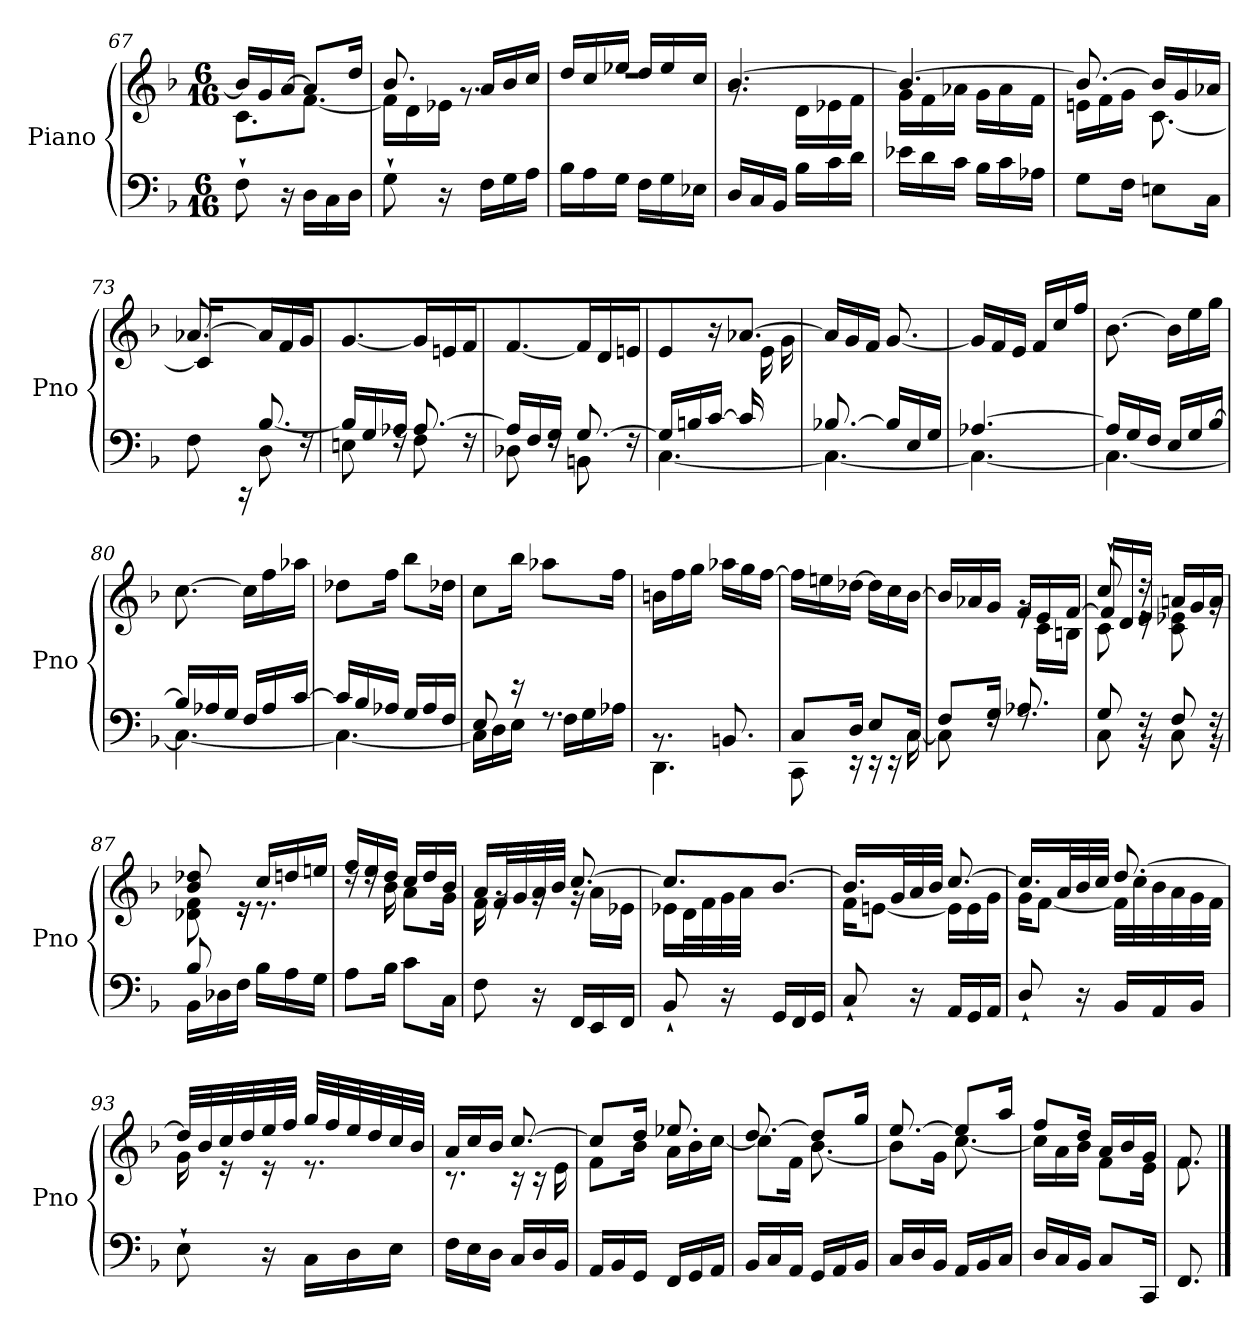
**kern	**kern
*part1	*part1
*staff2	*staff1
*I"Piano	*
*I'Pno	*
!!LO:LB:g=z
*clefF4	*clefG2
*k[b-]	*k[b-]
*M6/16	*M6/16
=67	=67
*	*^
8F`\	16b-/LL]	8.c\L
.	16g/	.
16r	[16a/JJ	.
16D\LL	8a/L]	[8.f\J
16C\	.	.
16D\JJ	16dd/Jk	.
=68	=68	=68
8G`\	8.b-/	16f\LL]
.	.	16d\
16r	.	16e-X\JJ
16F\LL	16a/LL	8.rg
16G\	16b-/	.
16A\JJ	16cc/JJ	.
=69	=69	=69
16B-\LL	16dd/LL	4.rdd
16A\	16cc/	.
16G\JJ	16ee-X/JJ	.
16F\LL	16dd/LL	.
16G\	16ee-/	.
16E-X\JJ	16cc/JJ	.
=70	=70	=70
16D/LL	[4.b-/	8.rg
16C/	.	.
16BB-/JJ	.	.
16B-\LL	.	16d\LL
16c\	.	16e-X\
16d\JJ	.	16f\JJ
=71	=71	=71
16e-X\LL	4.b-/_	16g\LL
16d\	.	16f\
16c\JJ	.	16a-X\JJ
16B-\LL	.	16g\LL
16c\	.	16a-\
16A-X\JJ	.	16f\JJ
=72	=72	=72
8G\L	8.b-/_	16en\LL
.	.	16f\
16F\Jk	.	16g\JJ
8En\L	16b-/LL]	[8.c\
.	16g/	.
16C\Jk	16a-X/JJ	.
!!LO:LB:g=z	!!
=73	=73	=73
*^	*	*
*	*^	*	*
16ryy	8F\	8.ryy	[8.a-X/	16c\LL]
16A-X/	.	.	.	4ryy
16B-/JJ	16rCC	.	.	.
8.ryy	[8.B-/	8D\	16a-/LL]	.
.	.	.	16f/	.
.	.	16rF	16g/JJ	16ryy
*	*v	*v	*	*
*	*	*v	*v
=74	=74	=74
16B-/LL]	8En\	[8.g/
16G/	.	.
16A-X/JJ	16rF	.
[8.A-/	8F\	16g/LL]
.	.	16en/
.	16rF	16f/JJ
=75	=75	=75
16A-/LL]	8D-X\	[8.f/
16F/	.	.
16G/JJ	16rF	.
[8.G/	8BBn\	16f/LL]
.	.	16d/
.	16rF	16en/JJ
=76	=76	=76
*	*	*^
16G/LL]	[4.C\	8e/	4ryy
16Bn/	.	.	.
[16c/JJ	.	16r	.
16c/LL]	.	[8.a-X/	.
8ryy	.	.	16e\
.	.	.	16g\JJ
*	*	*v	*v
=77	=77	=77
[8.B-X/	4.C\_	16a-/LL]
.	.	16g/
.	.	16f/JJ
16B-/LL]	.	[8.g/
16E/	.	.
16G/JJ	.	.
=78	=78	=78
[4.A-X/	4.C\_	16g/LL]
.	.	16f/
.	.	16e/JJ
.	.	16f/LL
.	.	16cc/
.	.	16ff/JJ
!!LO:LB:g=z
=79	=79	=79
16A-/LL]	4.C\_	[8.b-\
16G/	.	.
16F/JJ	.	.
16E/LL	.	16b-\LL]
16G/	.	16ee\
[16B-/JJ	.	16gg\JJ
=80	=80	=80
16B-/LL]	4.C\_	[8.cc\
16A-X/	.	.
16G/JJ	.	.
16F/LL	.	16cc\LL]
16A-/	.	16ff\
[16c/JJ	.	16aa-X\JJ
=81	=81	=81
16c/LL]	4.C\_	8dd-X\L
16B-/	.	.
16A-X/JJ	.	16ff\Jk
16G/LL	.	8bb-\L
16A-/	.	.
16F/JJ	.	16dd-X\Jk
=82	=82	=82
8E/	16C\LL]	8cc\L
.	16D\	.
16r	16E\JJ	16bb-\Jk
8.rF	16F\LL	8aa-X\L
.	16G\	.
.	16A-X\JJ	16ff\Jk
=83	=83	=83
8.rBB	4.DD\	16bn\LL
.	.	16ff\
.	.	16gg\JJ
8.BBn/	.	16aa-X\LL
.	.	16gg\
.	.	[16ff\JJ
=84	=84	=84
8C/L	8CC\	16ff\LL]
.	.	16een\
16D/Jk	16r	[16dd-X\JJ
8E/L	16r	16dd-\LL]
.	16r	16cc\
16C/Jk	[16C\	[16b-\JJ
!!LO:LB:g=z
=85	=85	=85
*	*	*^
8F/L	8C\]	16b-/LL]	8.ryy
.	.	16a-X/	.
16G/Jk	16rF	16g/JJ	.
8.A-X/	8.rF	16f/LL	16rg
.	.	16e/	16c\LL
.	.	[16f/JJ	16Bn\JJ
=86	=86	=86	=86
*	*	*	*^
8G/	8C\	8cc`/	8c\	16f/LL]
.	.	.	.	16d/
16rBB	16rF	16rdd	16re	16e/JJ
8F/	8C\	16an/LL	8c\ 8e-X\	8.ryy
.	.	16g/	.	.
16rBB	16rF	16a/JJ	16rg	.
*	*	*	*v	*v
=87	=87	=87	=87
8B-/	16BB-\LL	8b-/ 8dd-X/	8d-X\ 8f\
.	16D-X\	.	.
16ryy	16F\JJ	16re	16r
16B-\LL	8.ryy	16cc/LL	8.r
16A\	.	16ddn/	.
16G\JJ	.	16een/JJ	.
*v	*v	*	*
=88	=88	=88
8A\L	16ff/LL	16rdd
.	16ee/	16rdd
16B-\Jk	16dd/JJ	16b-\
8c\L	16cc/LL	8a\L
.	16dd/	.
16C\Jk	16b-/JJ	16g\Jk
=89	=89	=89
8F\	16a/LL	16f\
.	32f/L	16rg
.	32g/	.
16r	32a/	16rg
.	32b-/JJJ	.
16FF/LL	[8.cc/	16rg
16EE/	.	16a\LL
16FF/JJ	.	16e-X\JJ
=90	=90	=90
8BB-`/	8.cc/L]	16e-X\LL
.	.	32d\L
.	.	32f\
16r	.	32g\
.	.	32a\JJJ
16GG/LL	[8.b-/J	16b-\LLyy
16FF/	.	16d\
16GG/JJ	.	16f\JJ
!!LO:LB:g=z	!!
=91	=91	=91
8C`/	16.b-/LL]	16f\KL
.	.	[8en\J
.	32g/L	.
16r	32a/	.
.	32b-/JJJ	.
16AA/LL	[8.cc/	16e\LL]
16GG/	.	16e\
16AA/JJ	.	16g\JJ
=92	=92	=92
8D`/	16.cc/LL]	16g\KL
.	.	[8f\J
.	32a/L	.
16r	32b-/	.
.	32cc/JJJ	.
16BB-/LL	[8.dd/	32f\LLL]
.	.	32cc\
16AA/	.	32b-\
.	.	32a\
16BB-/JJ	.	32g\
.	.	32f\JJJ
=93	=93	=93
8E`\	32dd/LLL]	16g\
.	32b-/	.
.	32cc/	16r
.	32dd/	.
16r	32ee/	16r
.	32ff/JJJ	.
16C\LL	32gg/LLL	8.r
.	32ff/	.
16D\	32ee/	.
.	32dd/	.
16E\JJ	32cc/	.
.	32b-/JJJ	.
=94	=94	=94
16F\LL	16a/LL	8.r
16E\	16cc/	.
16D\JJ	16b-/JJ	.
16C/LL	[8.cc/	16r
16D/	.	16r
16BB-/JJ	.	16e\
!!LO:PB:g=z	!!
=95	=95	=95
16AA/LL	8cc/L]	8f\L
16BB-/	.	.
16GG/JJ	16dd/Jk	16b-\Jk
16FF/LL	8.ee-X/	16a\LL
16GG/	.	16b-\
16AA/JJ	.	[16cc\JJ
=96	=96	=96
16BB-/LL	[8.dd/	8cc\L]
16C/	.	.
16AA/JJ	.	16f\Jk
16GG/LL	8dd/L]	[8.b-\
16AA/	.	.
16BB-/JJ	16gg/Jk	.
=97	=97	=97
16C/LL	[8.ee/	8b-\L]
16D/	.	.
16BB-/JJ	.	16g\Jk
16AA/LL	8ee/L]	[8.cc\
16BB-/	.	.
16C/JJ	16aa/Jk	.
=98	=98	=98
*	*MM88	*
16D/LL	8ff/L	16cc\LL]
16C/	.	16a\
*	*MM84	*
16BB-/JJ	16dd/Jk	16b-\JJ
*	*MM80	*
8C/L	16a/LL	8f\L
*	*MM76	*
.	16b-/	.
*	*MM60	*
16CC/Jk	16g/JJ	16e\Jk
=99	=99	=99
*	*MM30	*
8.FF/	8.f/	8.f\
*	*v	*v
==	==
*-	*-
